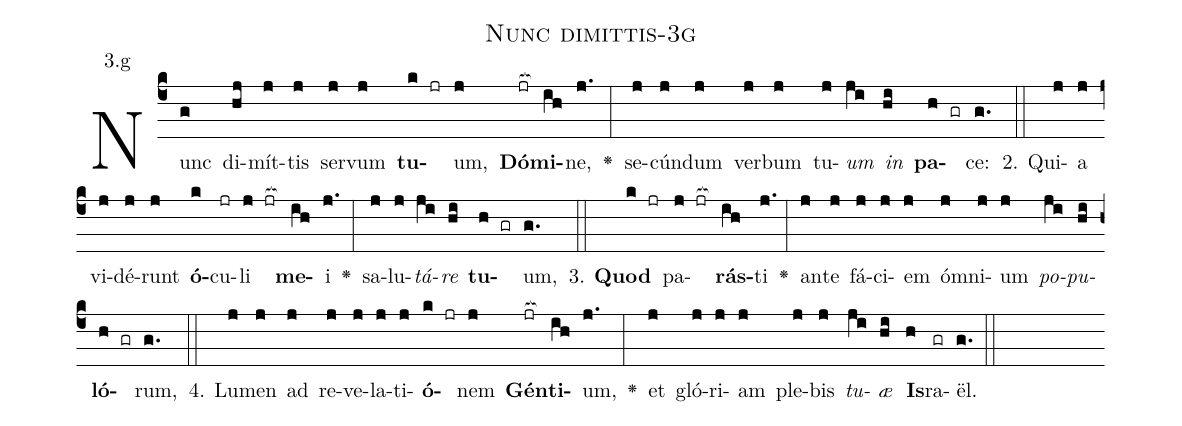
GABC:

name: Nunc dimittis-3g;
annotation: 3.g;
%%
(c4)Nunc(g) di(hj)mít(j)tis(j) ser(j)vum(j) <b>tu</b>(k jr)um,(j) <b>Dó</b>(jr[ocb:1{])<b>mi</b>(ih[ocb:0}])ne,(j.) <v>\greheightstar</v>(:) se(j)cún(j)dum(j) ver(j)bum(j) tu(j)<i>um</i>(ji) <i>in</i>(hi) <b>pa</b>(h gr)ce:(g.) (::)
2. Qui(j)a(j) vi(j)dé(j)runt(j) <b>ó</b>(k)cu(jr)li(j jr[ocb:1{]) <b>me</b>(ih[ocb:0}])i(j.) <v>\greheightstar</v>(:) sa(j)lu(j)<i>tá</i>(ji)<i>re</i>(hi) <b>tu</b>(h gr)um,(g.) (::)
3. <b>Quod</b>(k jr) pa(j jr[ocb:1{])<b>rás</b>(ih[ocb:0}])ti(j.) <v>\greheightstar</v>(:) an(j)te(j) fá(j)ci(j)em(j) óm(j)ni(j)um(j) <i>po</i>(ji)<i>pu</i>(hi)<b>ló</b>(h gr)rum,(g.) (::)
4. Lu(j)men(j) ad(j) re(j)ve(j)la(j)ti(j)<b>ó</b>(k jr)nem(j) <b>Gén</b>(jr[ocb:1{])<b>ti</b>(ih[ocb:0}])um,(j.) <v>\greheightstar</v>(:) et(j) gló(j)ri(j)am(j) ple(j)bis(j) <i>tu</i>(ji)<i>æ</i>(hi) <b>Is</b>(h)ra(gr)ël.(g.) (::)
